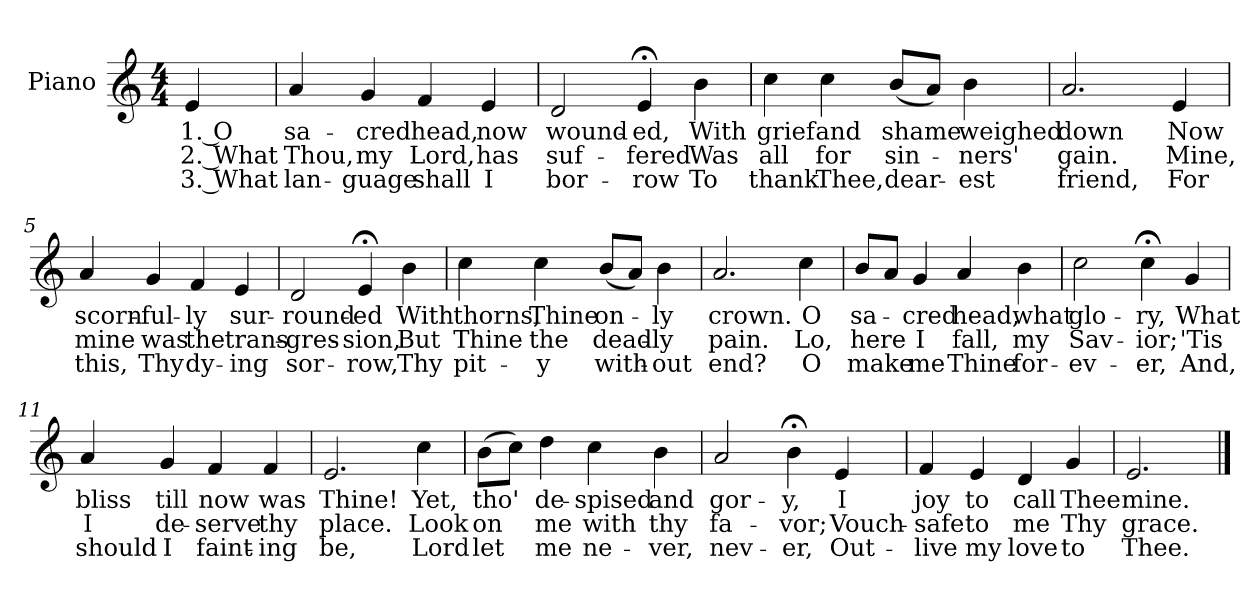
**kern	**text	**text	**text
*part1	*part1	*part1	*part1
*staff1	*staff1	*staff1	*staff1
*I"Piano	*	*	*
*I'Pno	*	*	*
*clefG2	*	*	*
*k[]	*	*	*
*C:	*	*	*
*M4/4	*	*	*
=	=	=	=
4e/	1. O	2. What	3. What
=1	=1	=1	=1
4a/	sa-	Thou,	lan-
4g/	-cred	my	-guage
4f/	head,	Lord,	shall
4e/	now	has	I
=2	=2	=2	=2
2d/	wound-	suf-	bor-
4e;</	-ed,	-fered	-row
4b\	With	Was	To
=3	=3	=3	=3
4cc\	grief	all	thank
4cc\	and	for	Thee,
(8b/L	shame	sin-	dear-
8a/J)	.	.	.
4b\	weighed	-ners'	-est
=4	=4	=4	=4
2.a/	down	gain.	friend,
4e/	Now	Mine,	For
!!LO:LB:g=z
=5	=5	=5	=5
4a/	scorn-	mine	this,
4g/	-ful-	was	Thy
4f/	-ly	the	dy-
4e/	sur-	trans-	-ing
=6	=6	=6	=6
2d/	-round-	-gres-	sor-
4e;</	-ed	-sion,	-row,
4b\	With	But	Thy
=7	=7	=7	=7
4cc\	thorns,	Thine	pit-
4cc\	Thine	the	-y
(8b/L	on-	dead-	with-
8a/J)	.	.	.
4b\	-ly	-ly	-out
=8	=8	=8	=8
2.a/	crown.	pain.	end?
4cc\	O	Lo,	O
!!LO:LB:g=z
=9	=9	=9	=9
8b/L	sa-	here	make
8a/J	.	.	.
4g/	-cred	I	me
4a/	head,	fall,	Thine
4b\	what	my	for-
=10	=10	=10	=10
2cc\	glo-	Sav-	-ev-
4cc;<\	-ry,	-ior;	-er,
4g/	What	'Tis	And,
=11	=11	=11	=11
4a/	bliss	I	should
4g/	till	de-	I
4f/	now	-serve	faint-
4f/	was	thy	-ing
=12	=12	=12	=12
2.e/	Thine!	place.	be,
4cc\	Yet,	Look	Lord
!!LO:LB:g=z
=13	=13	=13	=13
(8b\L	tho'	on	let
8cc\J)	.	.	.
4dd\	de-	me	me
4cc\	-spised	with	ne-
4b\	and	thy	-ver,
=14	=14	=14	=14
2a/	gor-	fa-	nev-
4b;<\	-y,	-vor;	-er,
4e/	I	Vouch-	Out-
=15	=15	=15	=15
4f/	joy	-safe	-live
4e/	to	to	my
4d/	call	me	love
4g/	Thee	Thy	to
=16	=16	=16	=16
2.e/	mine.	grace.	Thee.
==	==	==	==
*-	*-	*-	*-
